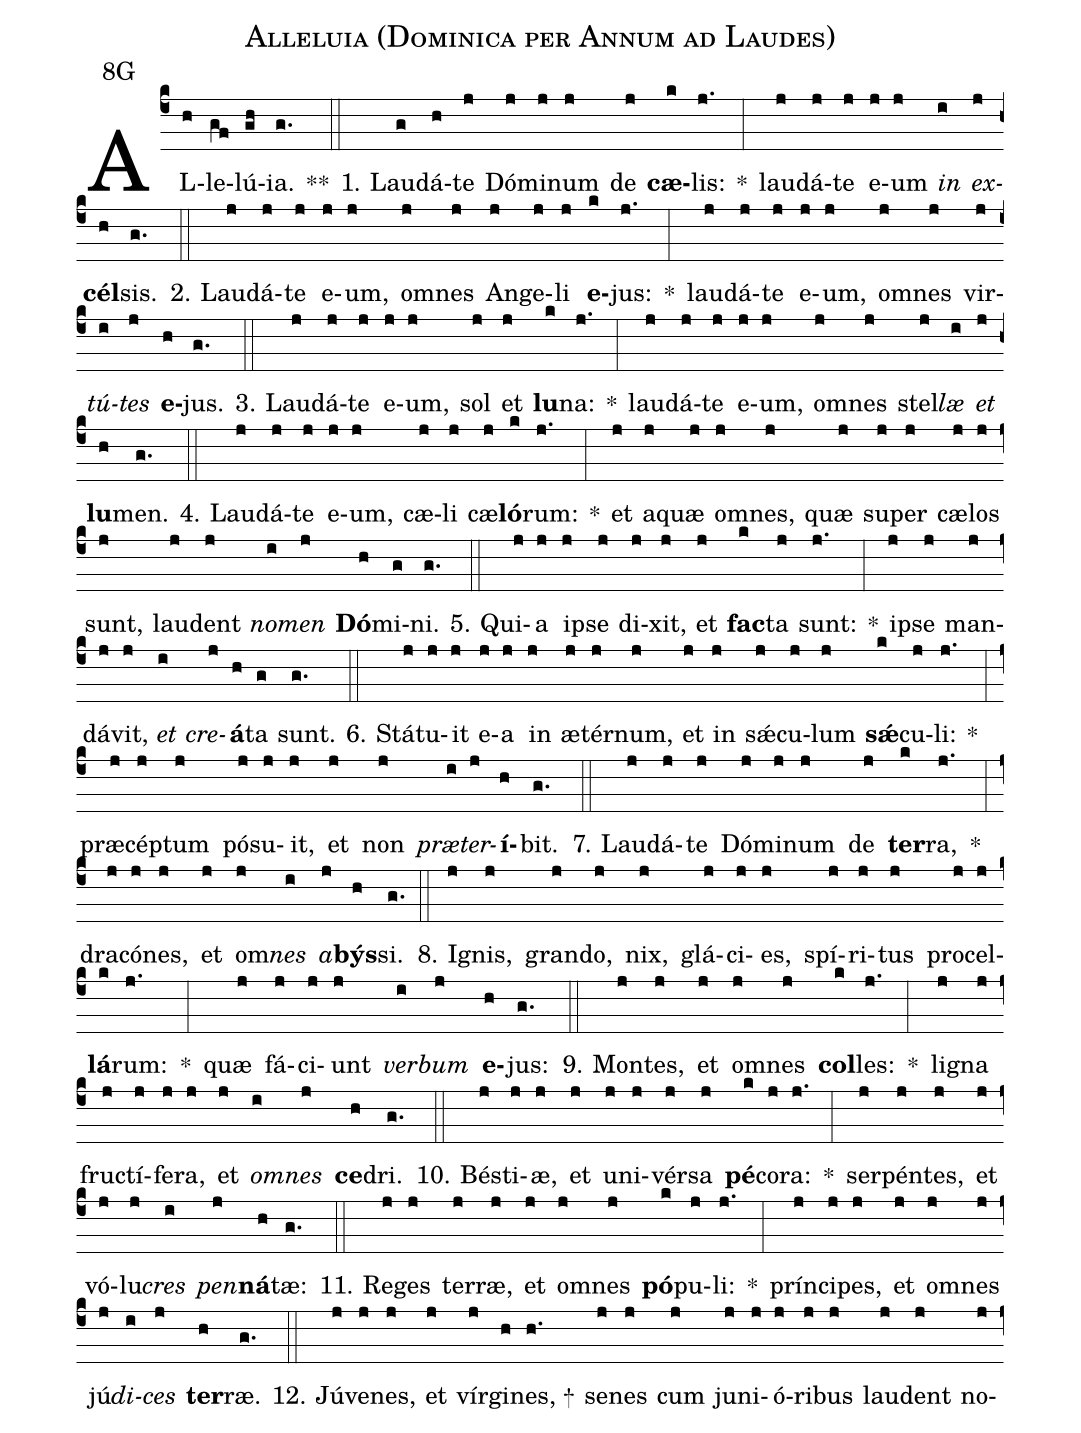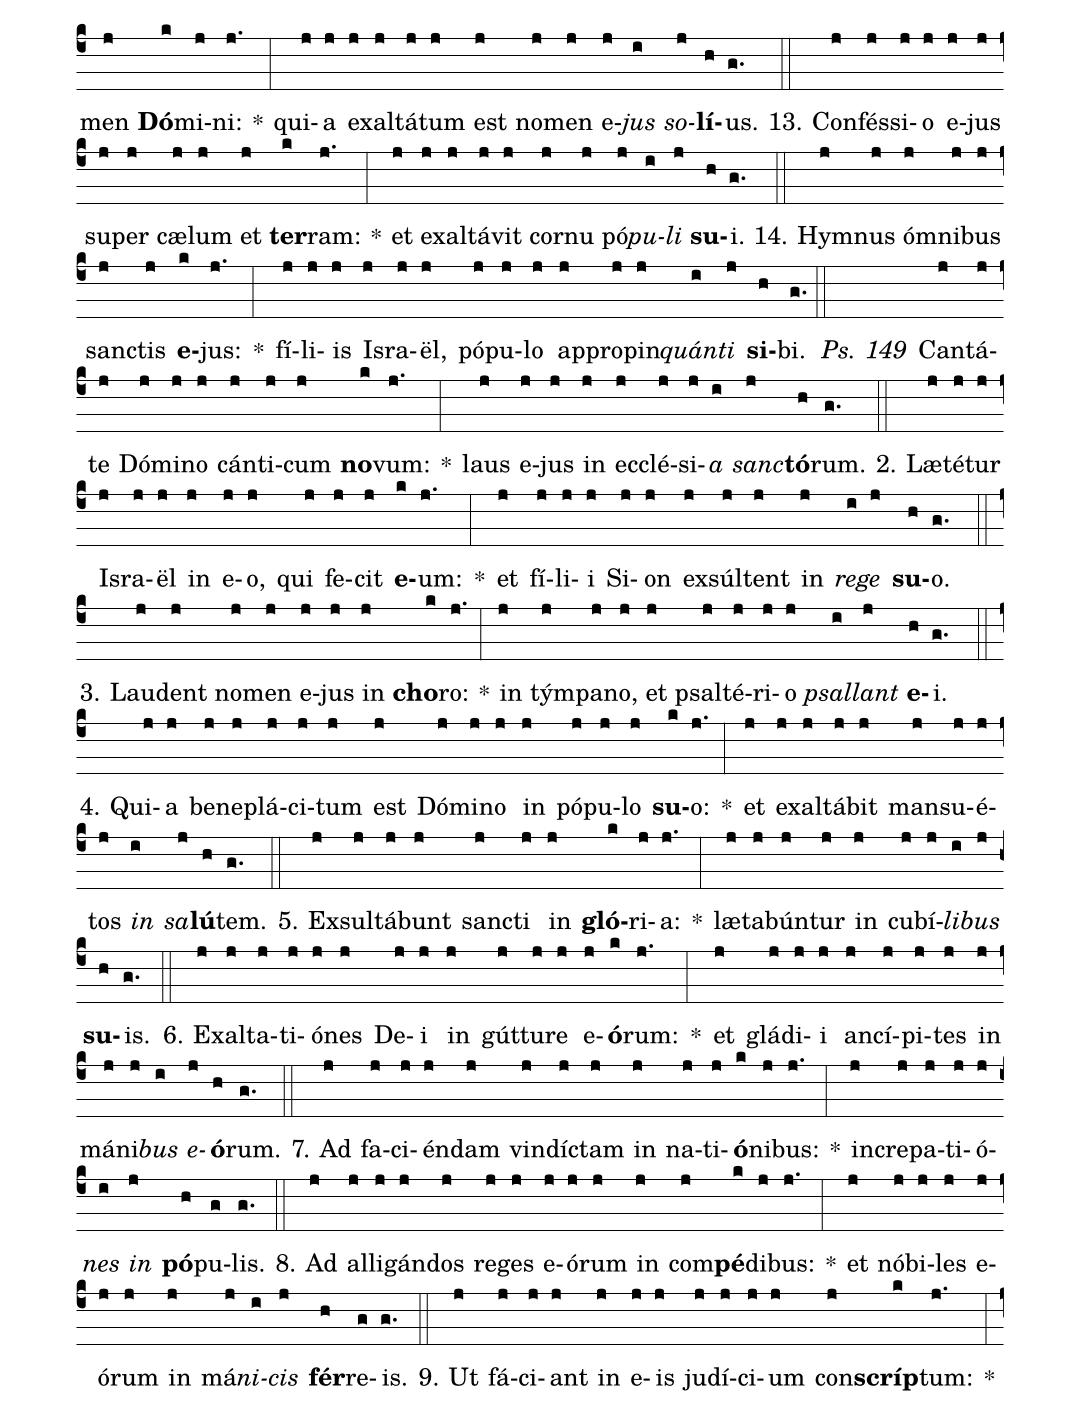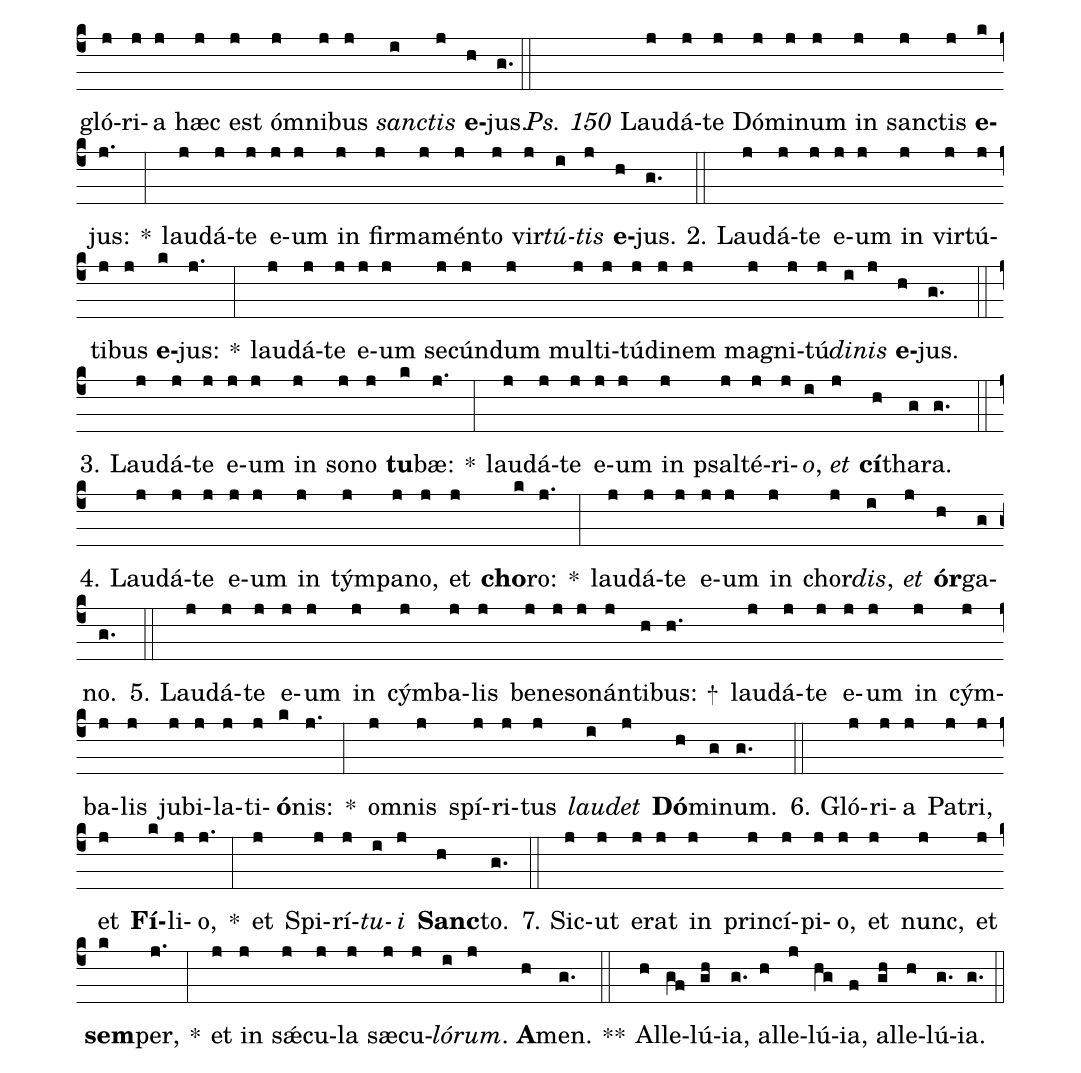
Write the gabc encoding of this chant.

name:Alleluia (Dominica per Annum ad Laudes);
office-part:Antiphona;
mode:8;
annotation: 8G;
%%
(c4) AL(h)le(gf)lú(gh)ia.(g.) **(::)
1. Lau(g)dá(h)te(j) Dó(j)mi(j)num(j) de(j) <b>cæ</b>(k)lis:(j.) *(:) lau(j)dá(j)te(j) e(j)um(j) <i>in</i>(i) <i>ex</i>(j)<b>cél</b>(h)sis.(g.) (::)
2. Lau(j)dá(j)te(j) e(j)um,(j) om(j)nes(j) An(j)ge(j)li(j) <b>e</b>(k)jus:(j.) *(:) lau(j)dá(j)te(j) e(j)um,(j) om(j)nes(j) vir(j)<i>tú</i>(i)<i>tes</i>(j) <b>e</b>(h)jus.(g.) (::)
3. Lau(j)dá(j)te(j) e(j)um,(j) sol(j) et(j) <b>lu</b>(k)na:(j.) *(:) lau(j)dá(j)te(j) e(j)um,(j) om(j)nes(j) stel(j)<i>læ</i>(i) <i>et</i>(j) <b>lu</b>(h)men.(g.) (::)
4. Lau(j)dá(j)te(j) e(j)um,(j) cæ(j)li(j) cæ(j)<b>ló</b>(k)rum:(j.) *(:) et(j) a(j)quæ(j) om(j)nes,(j) quæ(j) su(j)per(j) cæ(j)los(j) sunt,(j) lau(j)dent(j) <i>no</i>(i)<i>men</i>(j) <b>Dó</b>(h)mi(g)ni.(g.) (::)
5. Qui(j)a(j) ip(j)se(j) di(j)xit,(j) et(j) <b>fac</b>(k)ta(j) sunt:(j.) *(:) ip(j)se(j) man(j)dá(j)vit,(j) <i>et</i>(i) <i>cre</i>(j)<b>á</b>(h)ta(g) sunt.(g.) (::)
6. Stá(j)tu(j)it(j) e(j)a(j) in(j) æ(j)tér(j)num,(j) et(j) in(j) s<sp>'ae</sp>(j)cu(j)lum(j) <b>s<sp>'ae</sp></b>(k)cu(j)li:(j.) *(:) præ(j)cép(j)tum(j) pó(j)su(j)it,(j) et(j) non(j) <i>præ</i>(i)<i>ter</i>(j)<b>í</b>(h)bit.(g.) (::)
7. Lau(j)dá(j)te(j) Dó(j)mi(j)num(j) de(j) <b>ter</b>(k)ra,(j.) *(:) dra(j)có(j)nes,(j) et(j) om(j)<i>nes</i>(i) <i>a</i>(j)<b>býs</b>(h)si.(g.) (::)
8. I(j)gnis,(j) gran(j)do,(j) nix,(j) glá(j)ci(j)es,(j) spí(j)ri(j)tus(j) pro(j)cel(j)<b>lá</b>(k)rum:(j.) *(:) quæ(j) fá(j)ci(j)unt(j) <i>ver</i>(i)<i>bum</i>(j) <b>e</b>(h)jus:(g.) (::)
9. Mon(j)tes,(j) et(j) om(j)nes(j) <b>col</b>(k)les:(j.) *(:) li(j)gna(j) fruc(j)tí(j)fe(j)ra,(j) et(j) <i>om</i>(i)<i>nes</i>(j) <b>ce</b>(h)dri.(g.) (::)
10. Bés(j)ti(j)æ,(j) et(j) u(j)ni(j)vér(j)sa(j) <b>pé</b>(k)co(j)ra:(j.) *(:) ser(j)pén(j)tes,(j) et(j) vó(j)lu(j)<i>cres</i>(i) <i>pen</i>(j)<b>ná</b>(h)tæ:(g.) (::)
11. Re(j)ges(j) ter(j)ræ,(j) et(j) om(j)nes(j) <b>pó</b>(k)pu(j)li:(j.) *(:) prín(j)ci(j)pes,(j) et(j) om(j)nes(j) jú(j)<i>di</i>(i)<i>ces</i>(j) <b>ter</b>(h)ræ.(g.) (::)
12. Jú(j)ve(j)nes,(j) et(j) vír(j)gi(h)nes, +(h.) se(j)nes(j) cum(j) ju(j)ni(j)ó(j)ri(j)bus(j) lau(j)dent(j) no(j)men(j) <b>Dó</b>(k)mi(j)ni:(j.) *(:) qui(j)a(j) ex(j)al(j)tá(j)tum(j) est(j) no(j)men(j) e(j)<i>jus</i>(i) <i>so</i>(j)<b>lí</b>(h)us.(g.) (::)
13. Con(j)fés(j)si(j)o(j) e(j)jus(j) su(j)per(j) cæ(j)lum(j) et(j) <b>ter</b>(k)ram:(j.) *(:) et(j) ex(j)al(j)tá(j)vit(j) cor(j)nu(j) pó(j)<i>pu</i>(i)<i>li</i>(j) <b>su</b>(h)i.(g.) (::)
14. Hym(j)nus(j) óm(j)ni(j)bus(j) sanc(j)tis(j) <b>e</b>(k)jus:(j.) *(:) fí(j)li(j)is(j) Is(j)ra(j)ël,(j) pó(j)pu(j)lo(j) ap(j)pro(j)pin(j)<i>quán</i>(i)<i>ti</i>(j) <b>si</b>(h)bi.(g.) (::)
() <i>Ps. 149</i>()
Can(j)tá(j)te(j) Dó(j)mi(j)no(j) cán(j)ti(j)cum(j) <b>no</b>(k)vum:(j.) *(:) laus(j) e(j)jus(j) in(j) ec(j)clé(j)si(j)<i>a</i>(i) <i>sanc</i>(j)<b>tó</b>(h)rum.(g.) (::)
2. Læ(j)té(j)tur(j) Is(j)ra(j)ël(j) in(j) e(j)o,(j) qui(j) fe(j)cit(j) <b>e</b>(k)um:(j.) *(:) et(j) fí(j)li(j)i(j) Si(j)on(j) ex(j)súl(j)tent(j) in(j) <i>re</i>(i)<i>ge</i>(j) <b>su</b>(h)o.(g.) (::)
3. Lau(j)dent(j) no(j)men(j) e(j)jus(j) in(j) <b>cho</b>(k)ro:(j.) *(:) in(j) tým(j)pa(j)no,(j) et(j) psal(j)té(j)ri(j)o(j) <i>psal</i>(i)<i>lant</i>(j) <b>e</b>(h)i.(g.) (::)
4. Qui(j)a(j) be(j)ne(j)plá(j)ci(j)tum(j) est(j) Dó(j)mi(j)no(j) in(j) pó(j)pu(j)lo(j) <b>su</b>(k)o:(j.) *(:) et(j) ex(j)al(j)tá(j)bit(j) man(j)su(j)é(j)tos(j) <i>in</i>(i) <i>sa</i>(j)<b>lú</b>(h)tem.(g.) (::)
5. Ex(j)sul(j)tá(j)bunt(j) sanc(j)ti(j) in(j) <b>gló</b>(k)ri(j)a:(j.) *(:) læ(j)ta(j)bún(j)tur(j) in(j) cu(j)bí(j)<i>li</i>(i)<i>bus</i>(j) <b>su</b>(h)is.(g.) (::)
6. Ex(j)al(j)ta(j)ti(j)ó(j)nes(j) De(j)i(j) in(j) gút(j)tu(j)re(j) e(j)<b>ó</b>(k)rum:(j.) *(:) et(j) glá(j)di(j)i(j) an(j)cí(j)pi(j)tes(j) in(j) má(j)ni(j)<i>bus</i>(i) <i>e</i>(j)<b>ó</b>(h)rum.(g.) (::)
7. Ad(j) fa(j)ci(j)én(j)dam(j) vin(j)díc(j)tam(j) in(j) na(j)ti(j)<b>ó</b>(k)ni(j)bus:(j.) *(:) in(j)cre(j)pa(j)ti(j)ó(j)<i>nes</i>(i) <i>in</i>(j) <b>pó</b>(h)pu(g)lis.(g.) (::)
8. Ad(j) al(j)li(j)gán(j)dos(j) re(j)ges(j) e(j)ó(j)rum(j) in(j) com(j)<b>pé</b>(k)di(j)bus:(j.) *(:) et(j) nó(j)bi(j)les(j) e(j)ó(j)rum(j) in(j) má(j)<i>ni</i>(i)<i>cis</i>(j) <b>fér</b>(h)re(g)is.(g.) (::)
9. Ut(j) fá(j)ci(j)ant(j) in(j) e(j)is(j) ju(j)dí(j)ci(j)um(j) con(j)<b>scríp</b>(k)tum:(j.) *(:) gló(j)ri(j)a(j) hæc(j) est(j) óm(j)ni(j)bus(j) <i>sanc</i>(i)<i>tis</i>(j) <b>e</b>(h)jus.(g.) (::)
() <i>Ps. 150</i>()
Lau(j)dá(j)te(j) Dó(j)mi(j)num(j) in(j) sanc(j)tis(j) <b>e</b>(k)jus:(j.) *(:) lau(j)dá(j)te(j) e(j)um(j) in(j) fir(j)ma(j)mén(j)to(j) vir(j)<i>tú</i>(i)<i>tis</i>(j) <b>e</b>(h)jus.(g.) (::)
2. Lau(j)dá(j)te(j) e(j)um(j) in(j) vir(j)tú(j)ti(j)bus(j) <b>e</b>(k)jus:(j.) *(:) lau(j)dá(j)te(j) e(j)um(j) se(j)cún(j)dum(j) mul(j)ti(j)tú(j)di(j)nem(j) ma(j)gni(j)tú(j)<i>di</i>(i)<i>nis</i>(j) <b>e</b>(h)jus.(g.) (::)
3. Lau(j)dá(j)te(j) e(j)um(j) in(j) so(j)no(j) <b>tu</b>(k)bæ:(j.) *(:) lau(j)dá(j)te(j) e(j)um(j) in(j) psal(j)té(j)ri(j)<i>o</i>,(i) <i>et</i>(j) <b>cí</b>(h)tha(g)ra.(g.) (::)
4. Lau(j)dá(j)te(j) e(j)um(j) in(j) tým(j)pa(j)no,(j) et(j) <b>cho</b>(k)ro:(j.) *(:) lau(j)dá(j)te(j) e(j)um(j) in(j) chor(j)<i>dis</i>,(i) <i>et</i>(j) <b>ór</b>(h)ga(g)no.(g.) (::)
5. Lau(j)dá(j)te(j) e(j)um(j) in(j) cým(j)ba(j)lis(j) be(j)ne(j)so(j)nán(j)ti(h)bus: +(h.) lau(j)dá(j)te(j) e(j)um(j) in(j) cým(j)ba(j)lis(j) ju(j)bi(j)la(j)ti(j)<b>ó</b>(k)nis:(j.) *(:) om(j)nis(j) spí(j)ri(j)tus(j) <i>lau</i>(i)<i>det</i>(j) <b>Dó</b>(h)mi(g)num.(g.) (::)
6. Gló(j)ri(j)a(j) Pa(j)tri,(j) et(j) <b>Fí</b>(k)li(j)o,(j.) *(:) et(j) Spi(j)rí(j)<i>tu</i>(i)<i>i</i>(j) <b>Sanc</b>(h)to.(g.) (::)
7. Sic(j)ut(j) e(j)rat(j) in(j) prin(j)cí(j)pi(j)o,(j) et(j) nunc,(j) et(j) <b>sem</b>(k)per,(j.) *(:) et(j) in(j) s<sp>'ae</sp>(j)cu(j)la(j) sæ(j)cu(j)<i>ló</i>(i)<i>rum</i>.(j) <b>A</b>(h)men.(g.) **(::)
Al(h)le(gf)lú(gh)ia,(g.) al(h)le(j)lú(hg)ia,(f) al(gh)le(h)lú(g.)ia.(g.) (::)
